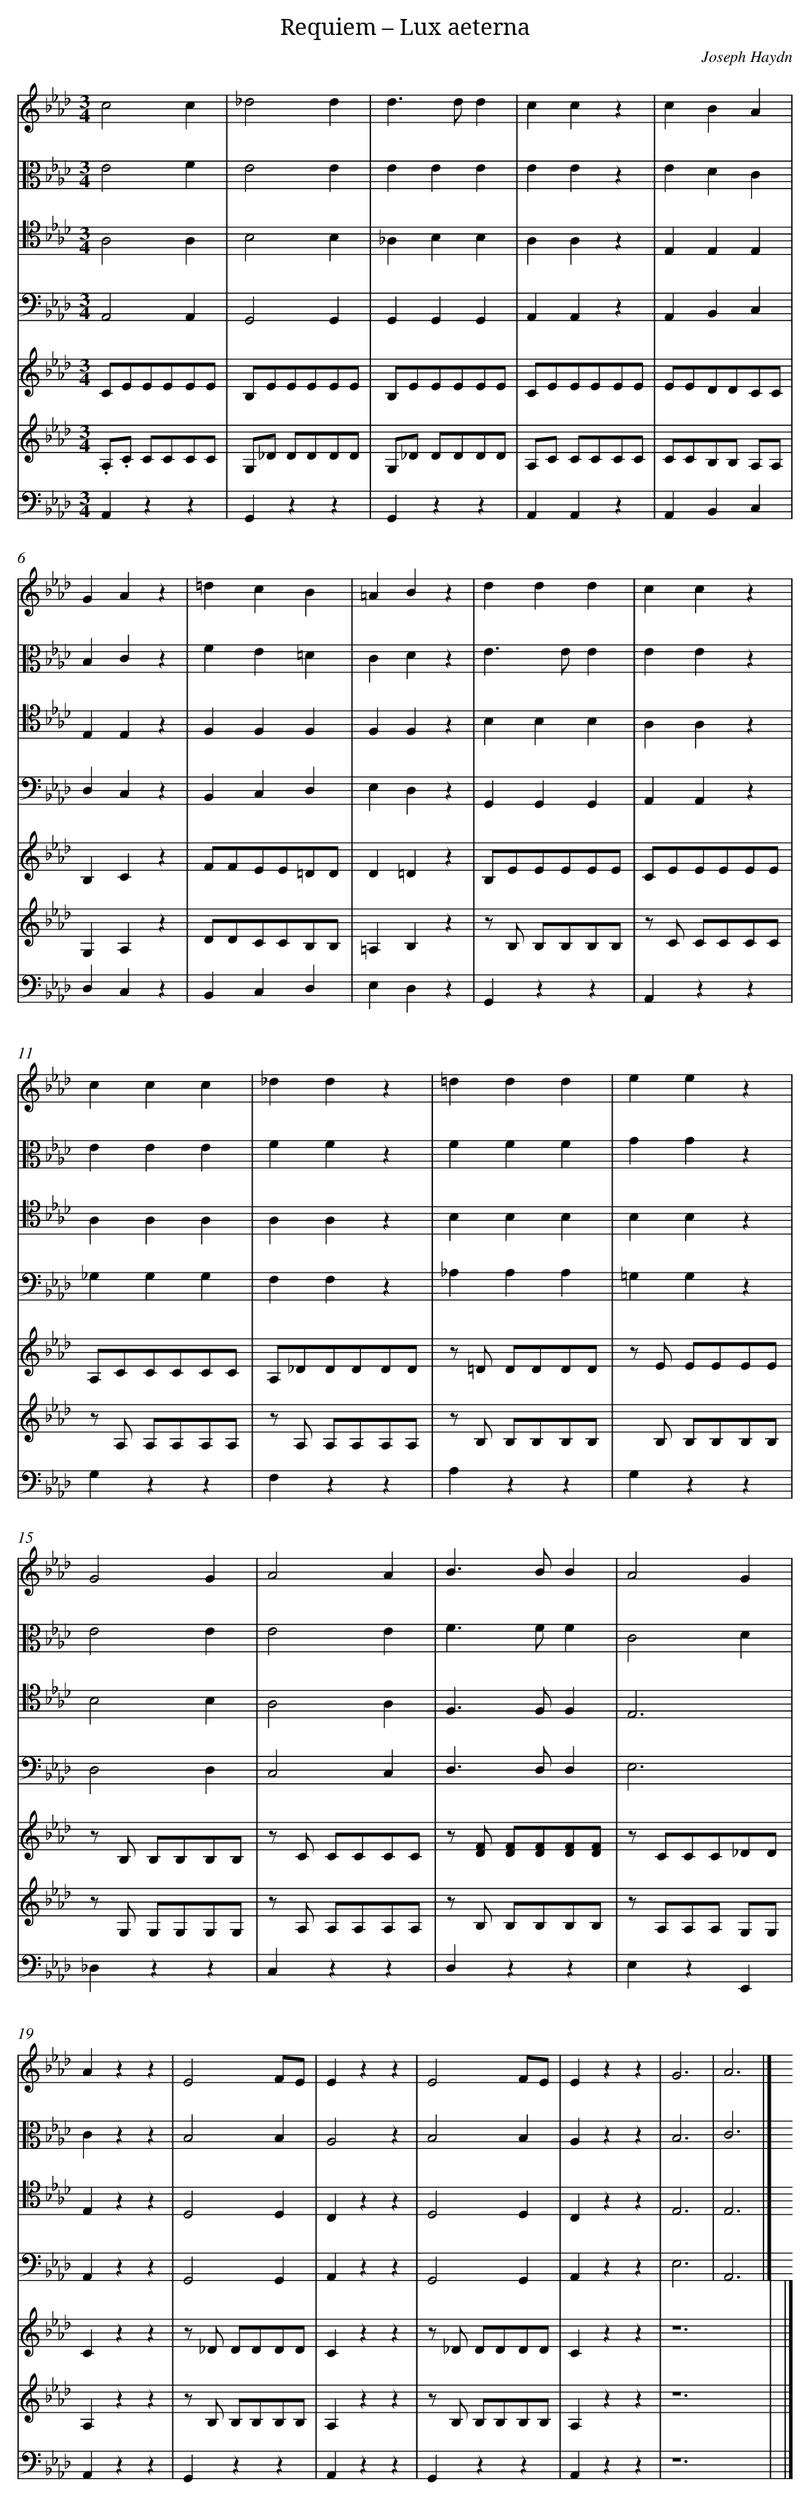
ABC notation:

X:1
T: Requiem – Lux aeterna
C: Joseph Haydn
L: 1/4
M: 3/4
V: 1
V: 2 clef=alto
V: 3 clef=tenor
V: 4 clef=bass
V: 5 clef=treble
V: 6 clef=treble
V: 7 clef=bass
K: Ab
[V:1] c2c |
[V:2] E2F |
[V:3] A,2A, |
[V:4] A,,2A,, |
[V:5] C/E/E/E/E/E/ |
[V:6] .A,/.C/ C/C/C/C/ |
[V:7] A,,zz |
[V:1] _d2d |
[V:2] E2E |
[V:3] B,2B, |
[V:4] G,,2G,, |
[V:5] B,/E/E/E/E/E/ |
[V:6] G,/_D/ D/D/D/D/ |
[V:7] G,,zz |
[V:1] d>dd |
[V:2] EEE |
[V:3] _A,B,B, |
[V:4] G,,G,,G,, |
[V:5] B,/E/E/E/E/E/ |
[V:6] G,/_D/ D/D/D/D/ |
[V:7] G,,zz |
[V:1] ccz |
[V:2] EEz |
[V:3] A,A,z |
[V:4] A,,A,,z |
[V:5] C/E/E/E/E/E/ |
[V:6] A,/C/ C/C/C/C/ |
[V:7] A,,A,,z |
[V:1] cBA |
[V:2] EDC |
[V:3] E,E,E, |
[V:4] A,,B,,C, |
[V:5] E/E/D/D/C/C/ |
[V:6] C/C/B,/B,/ A,/A,/ |
[V:7] A,,B,,C, |
[V:1] GAz |
[V:2] B,Cz |
[V:3] E,E,z |
[V:4] D,C,z |
[V:5] B,Cz |
[V:6] G,A,z |
[V:7] D,C,z |
[V:1] =dcB |
[V:2] FE=D |
[V:3] F,F,F, |
[V:4] B,,C,D, |
[V:5] F/F/E/E/=D/D/ |
[V:6] D/D/C/C/B,/B,/ |
[V:7] B,,C,D, |
[V:1] =ABz |
[V:2] CDz |
[V:3] F,F,z |
[V:4] E,D,z |
[V:5] D=Dz |
[V:6] =A,B,z |
[V:7] E,D,z |
[V:1] ddd |
[V:2] E>EE |
[V:3] B,B,B, |
[V:4] G,,G,,G,, |
[V:5] B,/E/E/E/E/E/ |
[V:6] z/ B,/ B,/B,/B,/B,/ |
[V:7] G,,zz |
[V:1] ccz |
[V:2] EEz |
[V:3] A,A,z |
[V:4] A,,A,,z |
[V:5] C/E/E/E/E/E/ |
[V:6] z/ C/ C/C/C/C/ |
[V:7] A,,zz |
[V:1] ccc |
[V:2] EEE |
[V:3] A,A,A, |
[V:4] _G,G,G, |
[V:5] A,/C/C/C/C/C/ |
[V:6] z/ A,/ A,/A,/A,/A,/ |
[V:7] G,zz |
[V:1] _ddz |
[V:2] FFz |
[V:3] A,A,z |
[V:4] F,F,z |
[V:5] A,/_D/D/D/D/D/ |
[V:6] z/ A,/ A,/A,/A,/A,/ |
[V:7] F,zz |
[V:1] =ddd |
[V:2] FFF |
[V:3] B,B,B, |
[V:4] _A,A,A, |
[V:5] z/ =D/ D/D/D/D/ |
[V:6] z/ B,/ B,/B,/B,/B,/ |
[V:7] A,zz |
[V:1] eez |
[V:2] GGz |
[V:3] B,B,z |
[V:4] =G,G,z |
[V:5] z/ E/ E/E/E/E/ |
[V:6] x/ B,/ B,/B,/B,/B,/ |
[V:7] G,zz |
[V:1] G2G |
[V:2] E2E |
[V:3] B,2B, |
[V:4] D,2D, |
[V:5] z/ B,/ B,/B,/B,/B,/ |
[V:6] z/ G,/ G,/G,/G,/G,/ |
[V:7] _D,zz |
[V:1] A2A |
[V:2] E2E |
[V:3] A,2A, |
[V:4] C,2C, |
[V:5] z/ C/ C/C/C/C/ |
[V:6] z/ A,/ A,/A,/A,/A,/ |
[V:7] C,zz |
[V:1] B>BB |
[V:2] F>FF |
[V:3] F,>F,F, |
[V:4] D,>D,D, |
[V:5] z/ [F/D/] [F/D/][F/D/][F/D/][F/D/] |
[V:6] z/ B,/ B,/B,/B,/B,/ |
[V:7] D,zz |
[V:1] A2G |
[V:2] C2D |
[V:3] E,3 |
[V:4] E,3 |
[V:5] z/ C/C/C/_D/D/ |
[V:6] z/ A,/A,/A,/ G,/G,/ |
[V:7] E,zE,, |
[V:1] Azz |
[V:2] Czz |
[V:3] E,zz |
[V:4] A,,zz |
[V:5] Czz |
[V:6] A,zz |
[V:7] A,,zz |
[V:1] E2F/E/ |
[V:2] B,2B, |
[V:3] D,2D, |
[V:4] G,,2G,, |
[V:5] z/ _D/ D/D/D/D/ |
[V:6] z/ B,/ B,/B,/B,/B,/ |
[V:7] G,,zz |
[V:1] Ezz |
[V:2] A,2z |
[V:3] C,zz |
[V:4] A,,zz |
[V:5] Czz |
[V:6] A,zz |
[V:7] A,,zz |
[V:1] E2F/E/ |
[V:2] B,2B, |
[V:3] D,2D, |
[V:4] G,,2G,, |
[V:5] z/ _D/ D/D/D/D/ |
[V:6] z/ B,/ B,/B,/B,/B,/ |
[V:7] G,,zz |
[V:1] Ezz |
[V:2] A,zz |
[V:3] C,zz |
[V:4] A,,zz |
[V:5] Czz |
[V:6] A,zz |
[V:7] A,,zz |
[V:1] G3 |
[V:2] B,3 |
[V:3] E,3 |
[V:4] E,3 |
[V:5] z6 |
[V:6] z6 |
[V:7] z6 |
[V:1] A3 |]
[V:2] C3 |]
[V:3] E,3 |]
[V:4] A,,3 |]
[V:5]  |]
[V:6]  |]
[V:7]  |]
